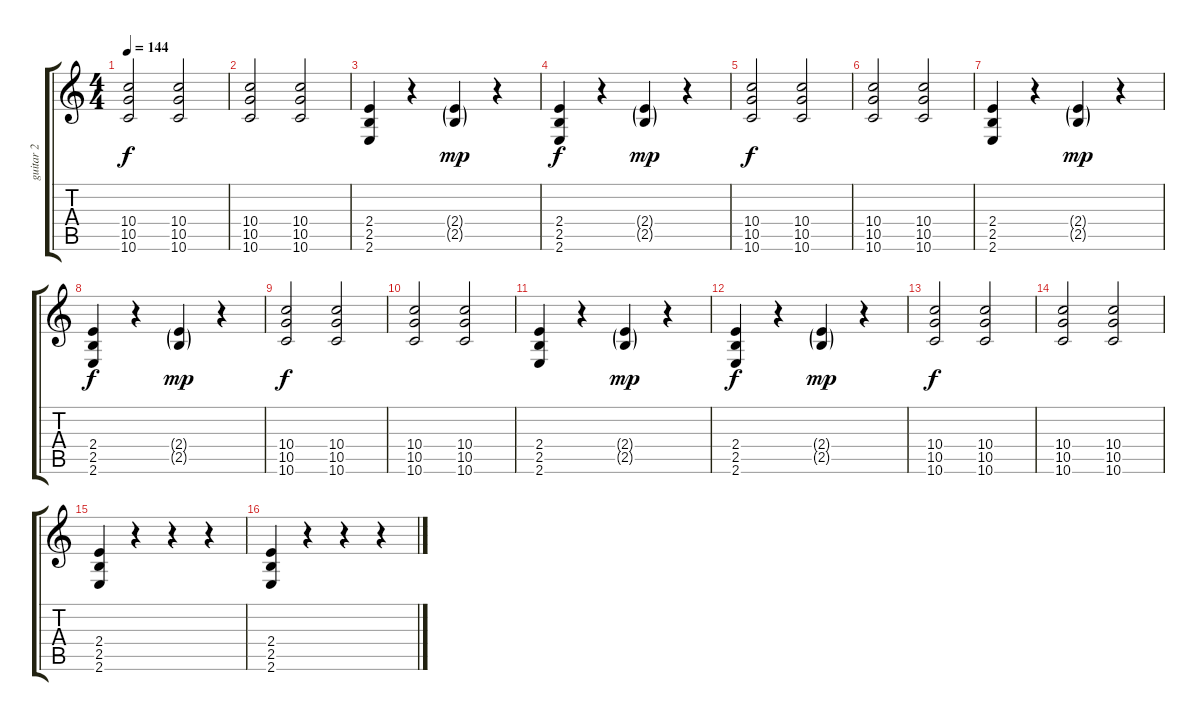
\track ("guitar 2" "guitar 2") {instrument electricguitarclean}
\staff {score tabs}
\tuning (E4 B3 G3 D3 A2 D2) {hide}
\ts (4 4)
\tempo 144
\clef g2
\ks c
(10.4 10.5 10.6).2{dy f instrument distortionguitar} (10.4 10.5 10.6).2 |
(10.4 10.5 10.6).2 (10.4 10.5 10.6).2 |
(2.4 2.5 2.6).4 r.4 (2.4{g} 2.5{g}).4{dy mp} r.4 |
(2.4 2.5 2.6).4{dy f} r.4 (2.4{g} 2.5{g}).4{dy mp} r.4 |
(10.4 10.5 10.6).2{dy f instrument distortionguitar} (10.4 10.5 10.6).2 |
(10.4 10.5 10.6).2 (10.4 10.5 10.6).2 |
(2.4 2.5 2.6).4 r.4 (2.4{g} 2.5{g}).4{dy mp} r.4 |
(2.4 2.5 2.6).4{dy f} r.4 (2.4{g} 2.5{g}).4{dy mp} r.4 |
(10.4 10.5 10.6).2{dy f instrument distortionguitar} (10.4 10.5 10.6).2 |
(10.4 10.5 10.6).2 (10.4 10.5 10.6).2 |
(2.4 2.5 2.6).4 r.4 (2.4{g} 2.5{g}).4{dy mp} r.4 |
(2.4 2.5 2.6).4{dy f} r.4 (2.4{g} 2.5{g}).4{dy mp} r.4 |
(10.4 10.5 10.6).2{dy f instrument distortionguitar} (10.4 10.5 10.6).2 |
(10.4 10.5 10.6).2 (10.4 10.5 10.6).2 |
(2.4 2.5 2.6).4 r.4 r.4 r.4 |
(2.4 2.5 2.6).4 r.4 r.4 r.4
